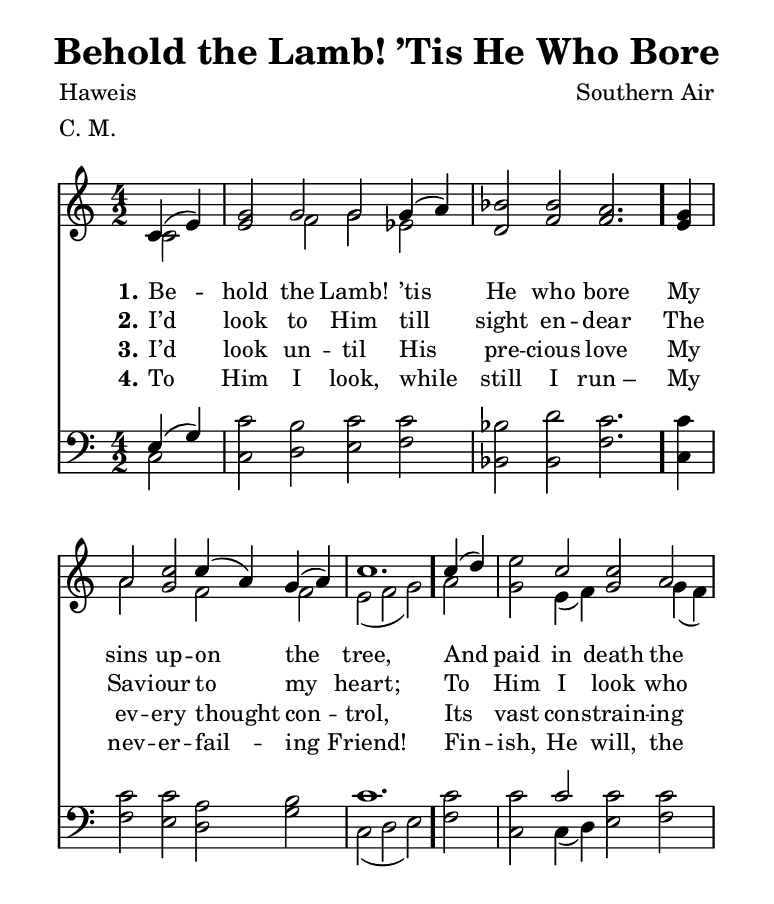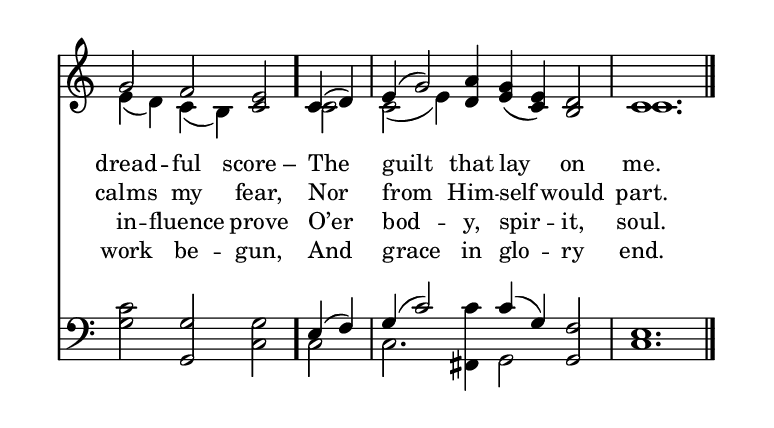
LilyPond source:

\include "common/global.ily"
\paper {
  \include "common/paper.ily"
  ragged-bottom = ##t
  ragged-last-bottom = ##t
  systems-per-page = #(cond (is-eogsized 2) (#t #f))
}

\header{
  %gospel
  hymnnumber = "61"
  title = "Behold the Lamb! ’Tis He Who Bore"
  tunename = "St. Louis"
  meter = "C. M."
  poet = "Haweis"
  composer = "Southern Air"
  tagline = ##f
}

% for fermata in MIDI
ta = { \tempo 2=80 }
tb = { \tempo 2=40 }

global = {
  \include "common/overrides.ily"
  \override Staff.TimeSignature.style = #'numbered
  \time 4/2
  \override Score.MetronomeMark.transparent = ##t % hide all fermata changes too
  \ta
  \key c \major
  \partial 2
  \autoBeamOff
}

notesSoprano = {
\global
\relative c' {

  { c4( e4) | g2 g2 g2 g4( a4) | bes2 bes2 a2. }
  { g4 | a2 c2 c4( a4) g4( a4) | c1. }
  { c4( d4) | e2 c2 c2 a2 | g2 f2 e2 }
%  { c4( d4) | e4( g4) a4 g4( e4) | d2 c1 } % this is how it looks in my probably-mismarked photocopy
  { c4( d4) | e4( g2) a4 g4( e4) d2 | c1. } % I changed the c1 to a c1. at the end to make it fit, and moved the barcheck

  \bar "|."

}
}

notesAlto = {
\global
\relative e' {

  { c2 | e2 f2 g2 ees2 | d2 f2 f2. }
  { e4 | a2 g2 f2 f2 | e2( f2 g2) }
  { a2 | g2 e4( f4) g2 g4( f4) | e4( d4) c4( b4) c2 }
  { c2 | c2( e4) d4 e4( c4) b2 | c1. }

}
}

notesTenor = {
\global
\relative a {

  { e4( g4) | c2 b2 c2 c2 | bes2 d2 c2. }
  { c4 | c2 c2 a2 b2 | c1. }
  { c2 | c2 c2 c2 c2 | c2 g2 g2 }
  { e4( f4) | g4( c2) c4 c4( g4) f2 | e1. }

}
}

notesBass = {
\global
\relative f {

  { c2 | c2 d2 e2 f2 | bes,2 bes2 f'2. }
  { c4 | f2 e2 d2 g2 | c,2( d2 e2) }
  { f2 | c2 c4( d4) e2 f2 | g2 g,2 c2 }
  { c2 | c2. fis,4 g2 g2 | c1. }

}
}

wordsA = \lyricmode {
\set stanza = "1."

Be -- hold the Lamb! ’tis He who bore \bar "."
My sins up -- on the tree, \bar "." \eogbreak
And paid in death the dread -- ful score_– \bar "."
The guilt that lay on me. \bar "." \eogbreak

}

wordsB = \lyricmode {
\set stanza = "2."

I’d look to Him till sight en -- dear
The Sav -- iour to my heart;
To Him I look who calms my fear,
Nor from Him -- self would part.

}

wordsC = \lyricmode {
\set stanza = "3."

I’d look un -- til His pre -- cious love
My ev -- ery thought con -- trol,
Its vast con -- strain -- ing in -- fluence prove
O’er bod -- y, spir -- it, soul.

}

wordsD = \lyricmode {
\set stanza = "4."

To Him I look, while still I run_–
My nev -- er -- fail -- ing Friend!
Fin -- ish, He will, the work be -- gun,
And grace in glo -- ry end.

}

\score {
  \context ChoirStaff <<
    \context Staff = upper <<
      \set Staff.autoBeaming = ##f
      \set ChoirStaff.systemStartDelimiter = #'SystemStartBar
      \set ChoirStaff.printPartCombineTexts = ##f
      \partcombine #'(2 . 11) \notesSoprano \notesAlto
      \context NullVoice = sopranos { \voiceOne << \notesSoprano >> }
      \context Lyrics = one   \lyricsto sopranos \wordsA
      \context Lyrics = two   \lyricsto sopranos \wordsB
      \context Lyrics = three \lyricsto sopranos \wordsC
      \context Lyrics = four  \lyricsto sopranos \wordsD
      %\context Lyrics = five  \lyricsto sopranos \wordsE
    >>
    \context Staff = men <<
      \set Staff.autoBeaming = ##f
      \clef bass
      \set ChoirStaff.printPartCombineTexts = ##f
      \partcombine #'(2 . 11) \notesTenor \notesBass
    >>
  >>
  \layout {
    \include "common/layout.ily"
  }
  \midi{
    \include "common/midi.ily"
  }
}

\version "2.19.49"  % necessary for upgrading to future LilyPond versions.

% vi:set et ts=2 sw=2 ai nocindent syntax=lilypond:
